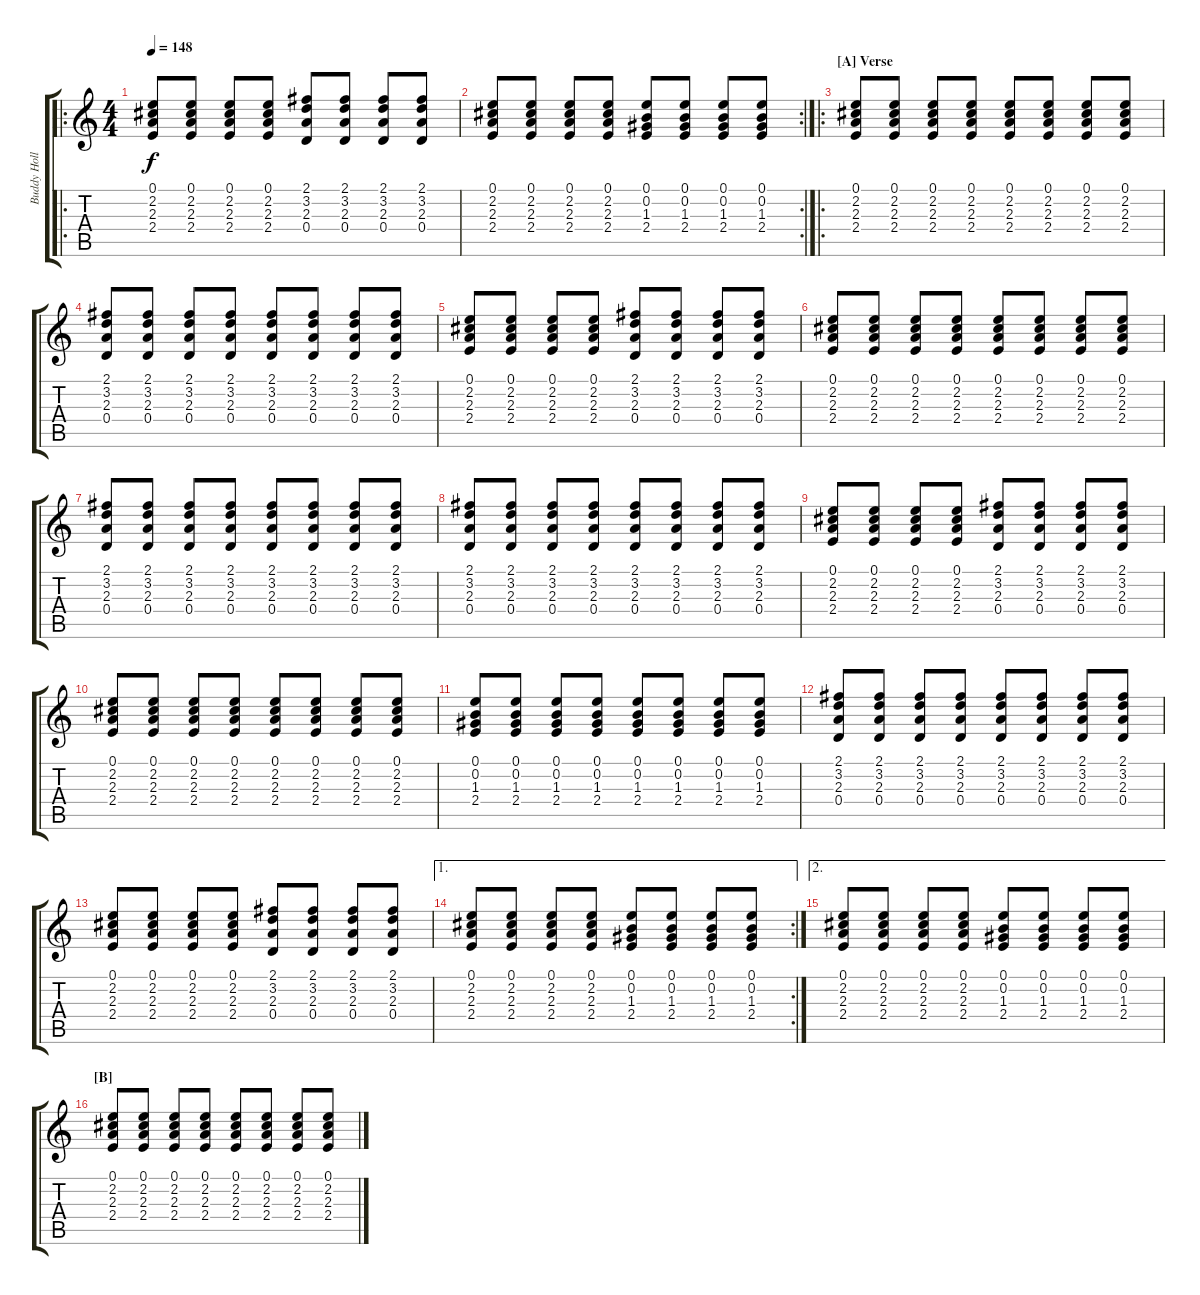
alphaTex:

\track ("Buddy Holly" "Buddy Holl") {instrument electricguitarclean}
\staff {score tabs}
\tuning (E4 B3 G3 D3 A2 E2) {hide}
\ro
\ts (4 4)
\tempo 148
\clef g2
\ks c
(0.1 2.2 2.3 2.4).8{dy f instrument electricguitarclean} (0.1 2.2 2.3 2.4).8 (0.1 2.2 2.3 2.4).8 (0.1 2.2 2.3 2.4).8 (2.1 3.2 2.3 0.4).8 (2.1 3.2 2.3 0.4).8 (2.1 3.2 2.3 0.4).8 (2.1 3.2 2.3 0.4).8 |
\rc 2
(0.1 2.2 2.3 2.4).8 (0.1 2.2 2.3 2.4).8 (0.1 2.2 2.3 2.4).8 (0.1 2.2 2.3 2.4).8 (0.1 0.2 1.3 2.4).8 (0.1 0.2 1.3 2.4).8 (0.1 0.2 1.3 2.4).8 (0.1 0.2 1.3 2.4).8 |
\ro
\section ("" "[A] Verse")
(0.1 2.2 2.3 2.4).8 (0.1 2.2 2.3 2.4).8 (0.1 2.2 2.3 2.4).8 (0.1 2.2 2.3 2.4).8 (0.1 2.2 2.3 2.4).8 (0.1 2.2 2.3 2.4).8 (0.1 2.2 2.3 2.4).8 (0.1 2.2 2.3 2.4).8 |
(2.1 3.2 2.3 0.4).8 (2.1 3.2 2.3 0.4).8 (2.1 3.2 2.3 0.4).8 (2.1 3.2 2.3 0.4).8 (2.1 3.2 2.3 0.4).8 (2.1 3.2 2.3 0.4).8 (2.1 3.2 2.3 0.4).8 (2.1 3.2 2.3 0.4).8 |
(0.1 2.2 2.3 2.4).8 (0.1 2.2 2.3 2.4).8 (0.1 2.2 2.3 2.4).8 (0.1 2.2 2.3 2.4).8 (2.1 3.2 2.3 0.4).8 (2.1 3.2 2.3 0.4).8 (2.1 3.2 2.3 0.4).8 (2.1 3.2 2.3 0.4).8 |
(0.1 2.2 2.3 2.4).8 (0.1 2.2 2.3 2.4).8 (0.1 2.2 2.3 2.4).8 (0.1 2.2 2.3 2.4).8 (0.1 2.2 2.3 2.4).8 (0.1 2.2 2.3 2.4).8 (0.1 2.2 2.3 2.4).8 (0.1 2.2 2.3 2.4).8 |
(2.1 3.2 2.3 0.4).8 (2.1 3.2 2.3 0.4).8 (2.1 3.2 2.3 0.4).8 (2.1 3.2 2.3 0.4).8 (2.1 3.2 2.3 0.4).8 (2.1 3.2 2.3 0.4).8 (2.1 3.2 2.3 0.4).8 (2.1 3.2 2.3 0.4).8 |
(2.1 3.2 2.3 0.4).8 (2.1 3.2 2.3 0.4).8 (2.1 3.2 2.3 0.4).8 (2.1 3.2 2.3 0.4).8 (2.1 3.2 2.3 0.4).8 (2.1 3.2 2.3 0.4).8 (2.1 3.2 2.3 0.4).8 (2.1 3.2 2.3 0.4).8 |
(0.1 2.2 2.3 2.4).8 (0.1 2.2 2.3 2.4).8 (0.1 2.2 2.3 2.4).8 (0.1 2.2 2.3 2.4).8 (2.1 3.2 2.3 0.4).8 (2.1 3.2 2.3 0.4).8 (2.1 3.2 2.3 0.4).8 (2.1 3.2 2.3 0.4).8 |
(0.1 2.2 2.3 2.4).8 (0.1 2.2 2.3 2.4).8 (0.1 2.2 2.3 2.4).8 (0.1 2.2 2.3 2.4).8 (0.1 2.2 2.3 2.4).8 (0.1 2.2 2.3 2.4).8 (0.1 2.2 2.3 2.4).8 (0.1 2.2 2.3 2.4).8 |
(0.1 0.2 1.3 2.4).8 (0.1 0.2 1.3 2.4).8 (0.1 0.2 1.3 2.4).8 (0.1 0.2 1.3 2.4).8 (0.1 0.2 1.3 2.4).8 (0.1 0.2 1.3 2.4).8 (0.1 0.2 1.3 2.4).8 (0.1 0.2 1.3 2.4).8 |
(2.1 3.2 2.3 0.4).8 (2.1 3.2 2.3 0.4).8 (2.1 3.2 2.3 0.4).8 (2.1 3.2 2.3 0.4).8 (2.1 3.2 2.3 0.4).8 (2.1 3.2 2.3 0.4).8 (2.1 3.2 2.3 0.4).8 (2.1 3.2 2.3 0.4).8 |
(0.1 2.2 2.3 2.4).8 (0.1 2.2 2.3 2.4).8 (0.1 2.2 2.3 2.4).8 (0.1 2.2 2.3 2.4).8 (2.1 3.2 2.3 0.4).8 (2.1 3.2 2.3 0.4).8 (2.1 3.2 2.3 0.4).8 (2.1 3.2 2.3 0.4).8 |
\ae 1
\rc 2
(0.1 2.2 2.3 2.4).8 (0.1 2.2 2.3 2.4).8 (0.1 2.2 2.3 2.4).8 (0.1 2.2 2.3 2.4).8 (0.1 0.2 1.3 2.4).8 (0.1 0.2 1.3 2.4).8 (0.1 0.2 1.3 2.4).8 (0.1 0.2 1.3 2.4).8 |
\ae 2
(0.1 2.2 2.3 2.4).8 (0.1 2.2 2.3 2.4).8 (0.1 2.2 2.3 2.4).8 (0.1 2.2 2.3 2.4).8 (0.1 0.2 1.3 2.4).8 (0.1 0.2 1.3 2.4).8 (0.1 0.2 1.3 2.4).8 (0.1 0.2 1.3 2.4).8 |
\section ("" "[B]")
(0.1 2.2 2.3 2.4).8 (0.1 2.2 2.3 2.4).8 (0.1 2.2 2.3 2.4).8 (0.1 2.2 2.3 2.4).8 (0.1 2.2 2.3 2.4).8 (0.1 2.2 2.3 2.4).8 (0.1 2.2 2.3 2.4).8 (0.1 2.2 2.3 2.4).8
